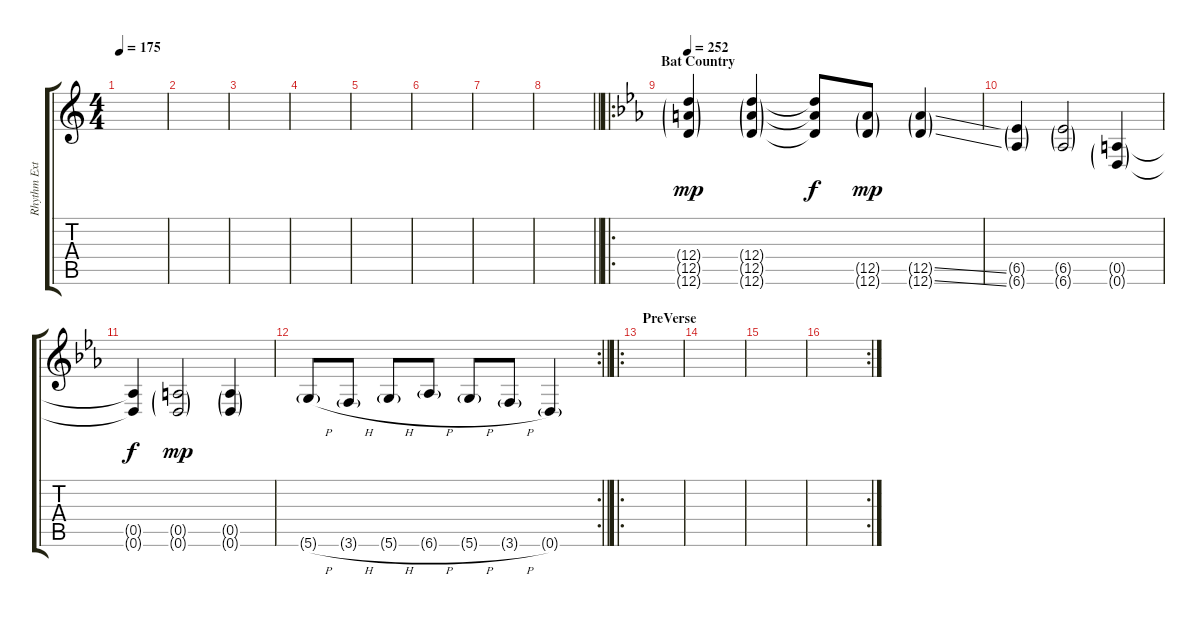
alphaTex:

\track ("Rhythm Extra" "Rhythm Ext") {instrument distortionguitar}
\staff {score tabs}
\tuning (E4 B3 G3 D3 A2 D2) {hide}
\ts (4 4)
\tempo 175
\clef g2
\ks c
|
|
|
|
|
|
|
\barLineRight lightlight
|
\ro
\section ("" "Bat Country")
\tempo 252
\ks eb
(12.4{g} 12.5{g} 12.6{g}).4{dy mp} (12.4{g} 12.5{g} 12.6{g}).4 (12.4{t} 12.5{t} 12.6{t}).8{dy f} (12.5{g} 12.6{g}).8{dy mp} (12.5{ss g} 12.6{ss g}).4 |
(6.5{g} 6.6{g}).4 (6.5{g} 6.6{g}).2 (0.5{g} 0.6{g}).4 |
(0.5{t} 0.6{t}).4{dy f} (0.5{g} 0.6{g}).2{dy mp} (0.5{g} 0.6{g}).4 |
\rc 2
\barLineRight lightlight
5.6{h g}.8 3.6{h g}.8 5.6{h g}.8 6.6{h g}.8 5.6{h g}.8 3.6{h g}.8 0.6{g}.4 |
\ro
\section ("" "PreVerse")
|
|
|
\rc 2
